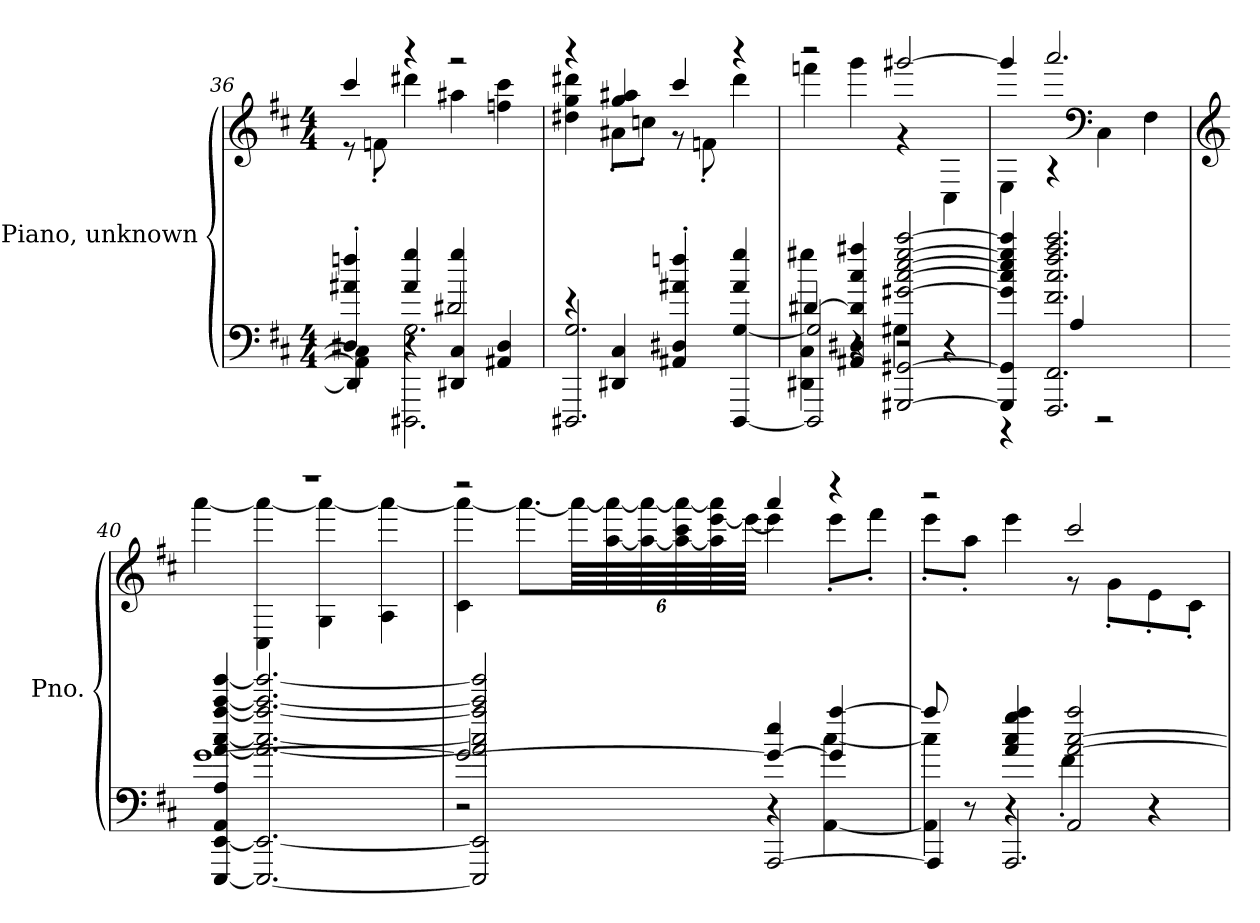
**kern	**kern
*part1	*part1
*staff2	*staff1
*I"Piano, unknown	*
*I'Pno.	*
*clefF4	*clefG2
*k[f#c#]	*k[f#c#]
*M4/4	*M4/4
=36	=36
*^	*^
*	*^	*	*
4D#X/' 4a#X/' 4ffn/'	4AA#\] 4C#\]	4DD#/]	4ccc#/	8r
.	.	.	.	8fn'\
4a#/ 4gg/	2.DDD#X\ 2.G\	4r	4r	4ddd#X\
4DD#X/ 4C#/ 4gg/	.	2d#X/	2r	4aa#X\
4AA#X/ 4D#/	.	.	.	4ffn\ 4ccc#\
*	*v	*v	*	*
!!LO:LB:g=z	!!
=37	=37	=37	=37
4r	2.DDD#X/ 2.G/	4r	4dd#X\ 4gg\ 4ddd#X\
4DD#X/ 4C#/	.	4gg/ 4aa#X/	8a#X'\L
.	.	.	8ccn'\J
4AA#X/' 4D#X/' 4a#X/' 4ffn/'	.	4ccc#/	8r
.	.	.	8fn'\
4a#/ 4gg/	[4DDD#/ [4G/	4r	4ddd#\
=38	=38	=38	=38
*	*^	*	*
[4d#X/	4DD#X\ 4C#\ 4gg#X\	2DDD#/] 2G/]	2r	4fffn\
4AA#X/ 4D#X/ 4d#/] 4cc#/ 4aa#X/	4r	.	.	4ggg\
[2GGG#X/ [2GG#X/ [2g#X/ [2cc#/ [2ee/ [2gg#/ [2ccc#/	4G#X\	2r	[2ggg#X/	4r
.	4r	.	.	4C#\
*	*v	*v	*	*
=39	=39	=39	=39
4GGG#/] 4GG#/] 4g#/] 4cc#/] 4ee/] 4gg#/] 4ccc#/]	4r	4ggg#/]	4E\
2.FFF#/ 2.FF#/ 2.f#/ 2.cc#/ 2.ff#/ 2.aa/ 2.ccc#/	4A/	2.aaa/	4r
*	*	*clefF4	*
.	2r	.	4C#\
.	.	.	4F#\
=40	=40	=40	=40
*	*	*clefG2	*
[1g	[4EEE/ [4EE/ 4AA/ 4A/ [4a/ [4cc#/ [4aa/ [4ccc#/ [4ggg/	1r	[4aaa\
.	2.EEE/_ 2.EE/_ 2.a/_ 2.cc#/_ 2.aa/_ 2.ccc#/_ 2.ggg/_	.	4C#\ 4aaa\_
.	.	.	4G\ 4aaa\_
.	.	.	4A\ 4aaa\_
!!LO:LB:g=z	!!
=41	=41	=41	=41
*	*^	*	*
2g/_	2r	2EEE/] 2EE/] 2a/] 2cc#/] 2aa/] 2ccc#/] 2ggg/]	2r	4c#\ 4aaa\_
.	.	.	.	8.aaa\L_
*	*	*	*	*Xbrackettup
.	.	.	.	96aaa\LLL_
.	.	.	.	[96aa\ 96aaa\_
.	.	.	.	96aa\_ 96aaa\_
.	.	.	.	96aa\_ 96ccc#\ 96aaa\_
.	.	.	.	96aa\] [96eee\ 96aaa\]
.	.	.	.	96eee\JJJJ_
4g/_ 4ee/	4r	[2AAA/	4aaa/	4eee\]
4g/] [4aa/	[4AA\ [4cc#\	.	4r	8eee'\L
.	.	.	.	8fff#'\J
=42	=42	=42	=42	=42
8aa/]	4AA\] 4cc#\]	4AAA/]	2r	8eee'\L
8r	.	.	.	8aa'\J
4a/ 4cc#/ 4gg/ 4aa/	4r	2.AAA/	.	4eee\
2AA/ [2a/ [2cc#/ 2aa/	4f#'\	.	2ccc#/	8r
.	.	.	.	8g'\L
.	4r	.	.	8e'\
.	.	.	.	8c#'\J
*v	*v	*v	*	*
*	*v	*v
=	=
*-	*-
